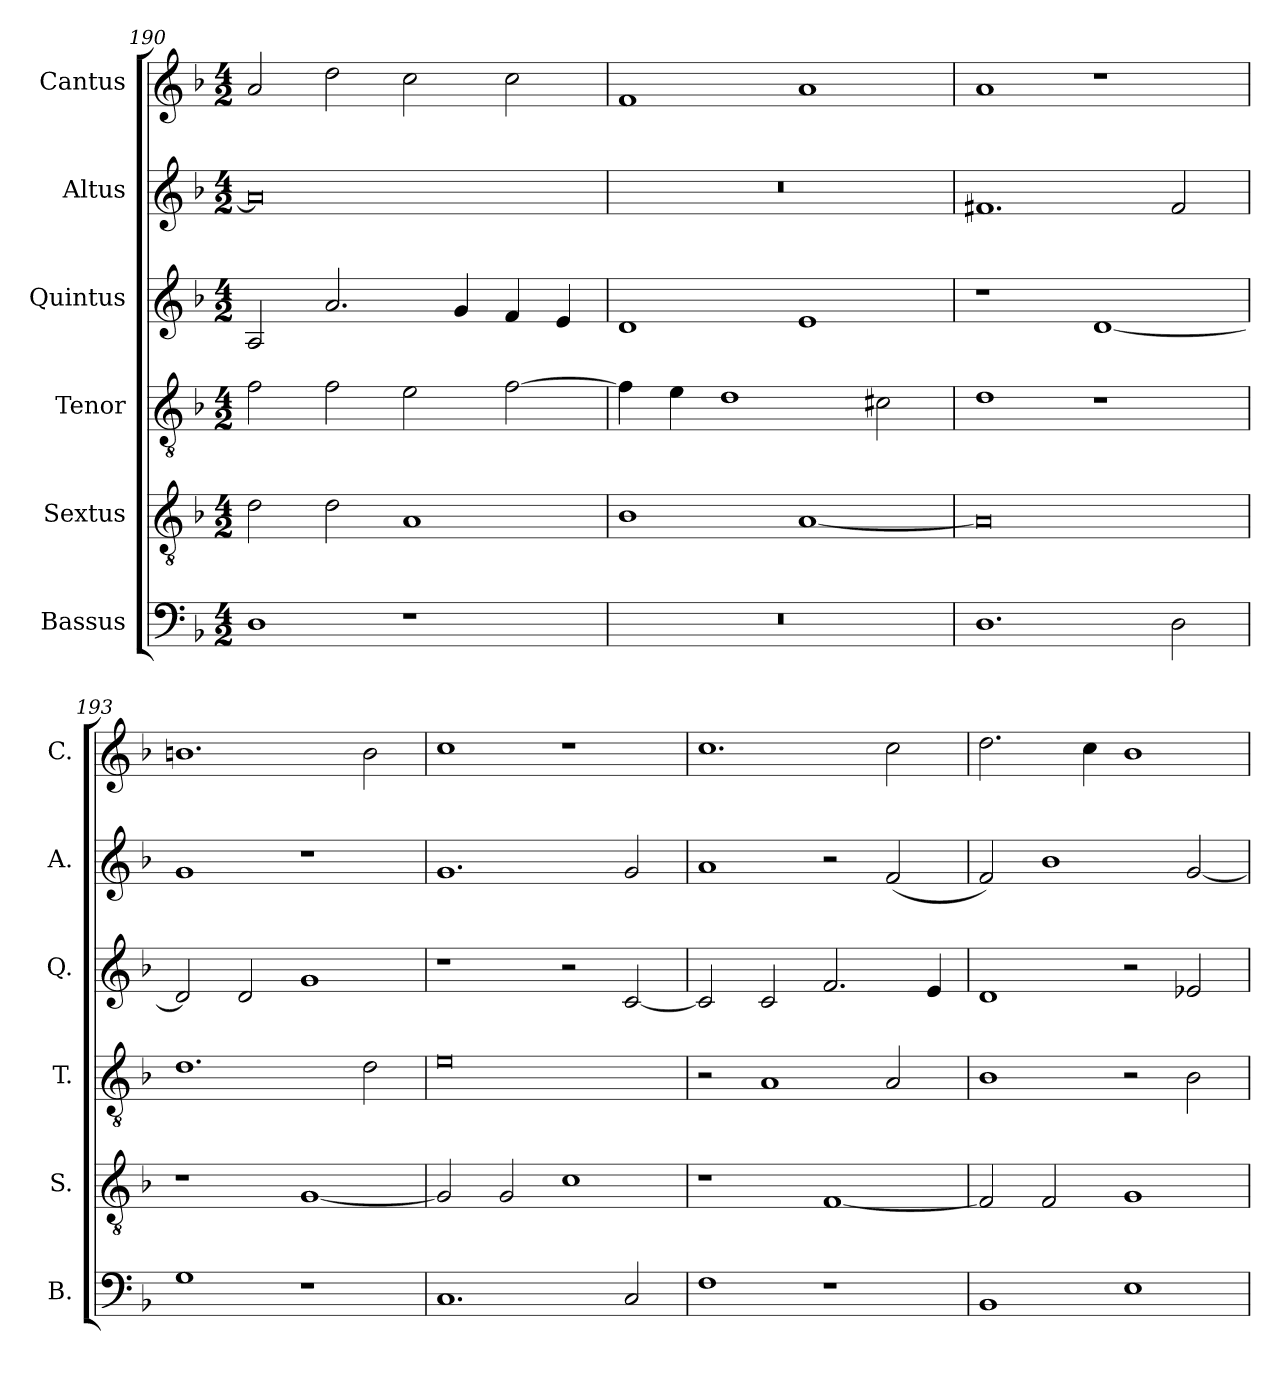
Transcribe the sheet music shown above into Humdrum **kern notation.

**kern	**kern	**kern	**kern	**kern	**kern
*part6	*part5	*part4	*part3	*part2	*part1
*staff6	*staff5	*staff4	*staff3	*staff2	*staff1
*I"Bassus	*I"Sextus	*I"Tenor	*I"Quintus	*I"Altus	*I"Cantus
*I'B.	*I'S.	*I'T.	*I'Q.	*I'A.	*I'C.
*clefF4	*clefGv2	*clefGv2	*clefG2	*clefG2	*clefG2
*k[b-]	*k[b-]	*k[b-]	*k[b-]	*k[b-]	*k[b-]
*M4/2	*M4/2	*M4/2	*M4/2	*M4/2	*M4/2
=190	=190	=190	=190	=190	=190
1D	2d\	2f\	2A/	0a]	2a/
.	2d\	2f\	2.a/	.	2dd\
1r	1A	2e\	.	.	2cc\
.	.	.	4g/	.	.
.	.	[2f\	4f/	.	2cc\
.	.	.	4e/	.	.
=191	=191	=191	=191	=191	=191
0r	1B-	4f\]	1d	0r	1f
.	.	4e\	.	.	.
.	.	1d	.	.	.
.	[1A	.	1e	.	1a
.	.	2c#X\	.	.	.
=192	=192	=192	=192	=192	=192
1.D	0A]	1d	1r	1.f#X	1a
.	.	1r	[1d	.	1r
2D\	.	.	.	2f#/	.
=193	=193	=193	=193	=193	=193
1G	1r	1.d	2d/]	1g	1.bn
.	.	.	2d/	.	.
1r	[1G	.	1g	1r	.
.	.	2d\	.	.	2b\
=194	=194	=194	=194	=194	=194
1.C	2G/]	0e	1r	1.g	1cc
.	2G/	.	.	.	.
.	1c	.	2r	.	1r
2C/	.	.	[2c/	2g/	.
=195	=195	=195	=195	=195	=195
1F	1r	2r	2c/]	1a	1.cc
.	.	1A	2c/	.	.
1r	[1F	.	2.f/	2r	.
.	.	2A/	.	(<2f/	2cc\
.	.	.	4e/	.	.
=196	=196	=196	=196	=196	=196
1BB-	2F/]	1B-	1d	2f/)	2.dd\
.	2F/	.	.	1b-	.
.	.	.	.	.	4cc\
1E	1G	2r	2r	.	1b-
.	.	2B-\	2e-X/	[2g/	.
=	=	=	=	=	=
*-	*-	*-	*-	*-	*-
